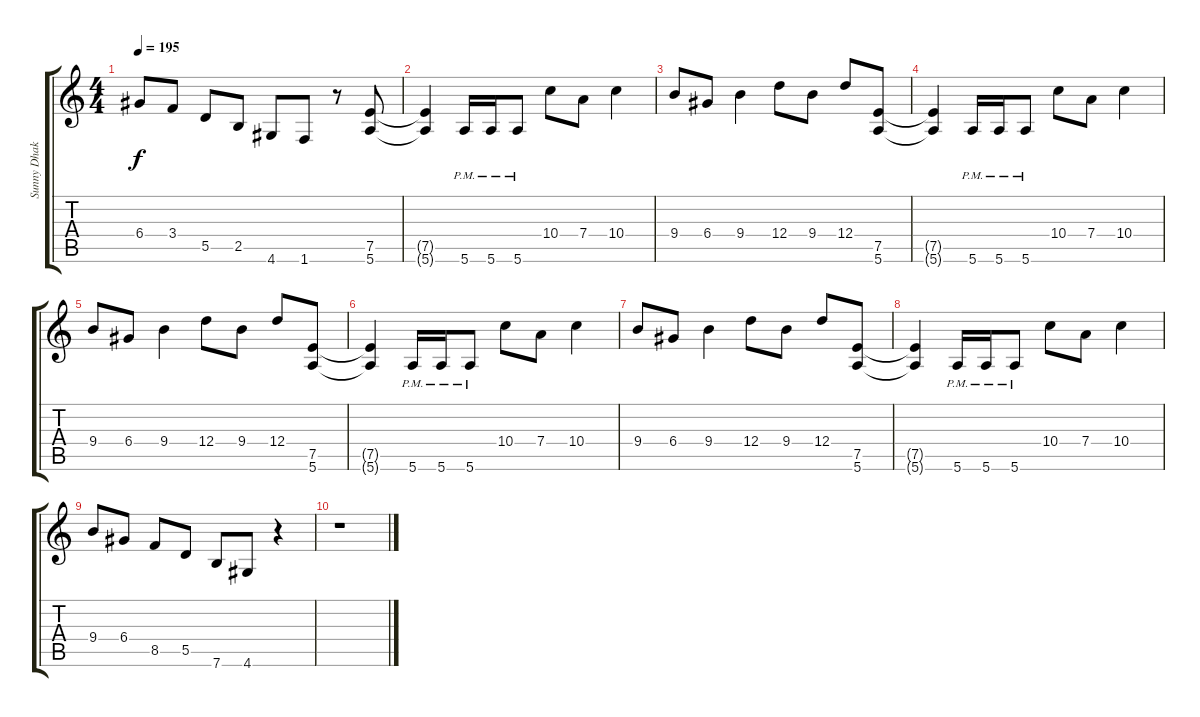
\track ("Sunny Dhak" "Sunny Dhak") {instrument distortionguitar}
\staff {score tabs}
\tuning (E4 B3 G3 D3 A2 E2) {hide}
\ts (4 4)
\tempo 195
\clef g2
\ks c
6.4.8{dy f} 3.4.8 5.5.8 2.5.8 4.6.8 1.6.8 r.8 (7.5 5.6).8 |
(7.5{t} 5.6{t}).4 5.6{pm}.16 5.6{pm}.16 5.6{pm}.8 10.4.8 7.4.8 10.4.4 |
9.4.8 6.4.8 9.4.4 12.4.8 9.4.8 12.4.8 (7.5 5.6).8 |
(7.5{t} 5.6{t}).4 5.6{pm}.16 5.6{pm}.16 5.6{pm}.8 10.4.8 7.4.8 10.4.4 |
9.4.8 6.4.8 9.4.4 12.4.8 9.4.8 12.4.8 (7.5 5.6).8 |
(7.5{t} 5.6{t}).4 5.6{pm}.16 5.6{pm}.16 5.6{pm}.8 10.4.8 7.4.8 10.4.4 |
9.4.8 6.4.8 9.4.4 12.4.8 9.4.8 12.4.8 (7.5 5.6).8 |
(7.5{t} 5.6{t}).4 5.6{pm}.16 5.6{pm}.16 5.6{pm}.8 10.4.8 7.4.8 10.4.4 |
9.4.8 6.4.8 8.5.8 5.5.8 7.6.8 4.6.8 r.4 |
r.1
